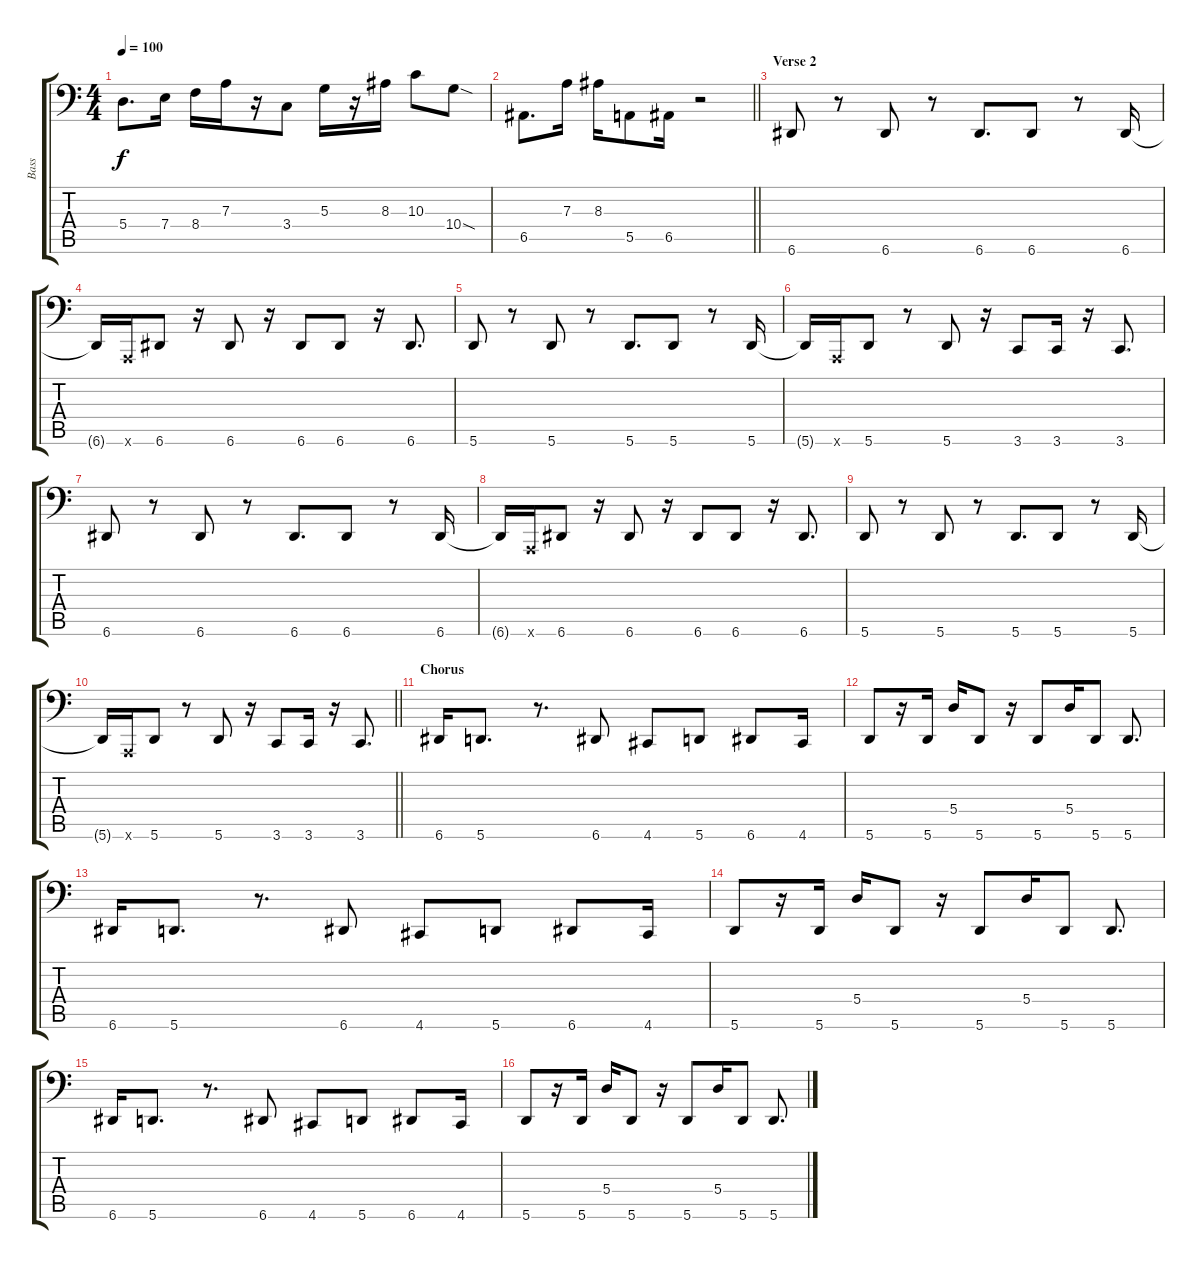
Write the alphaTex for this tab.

\track ("Bass" "Bass") {instrument electricbassfinger}
\staff {score tabs}
\tuning (C3 G2 D2 A1 E1 A0) {hide}
\ts (4 4)
\tempo 100
\clef f4
\ks c
5.4.8{d dy f} 7.4.16 8.4.16 7.3.16 r.16 3.4.8 5.3.16 r.16 8.3.16 10.3.8 10.4{sod}.8 |
\barLineRight lightlight
6.5.8{d} 7.3.16 8.3.16 5.5.8 6.5.16 r.2 |
\section ("" "Verse 2")
6.6.8{volume 16} r.8 6.6.8 r.8 6.6.8{d} 6.6.8 r.8 6.6.16 |
6.6{t}.16 0.6{x}.16 6.6.8 r.16 6.6.8 r.16 6.6.8 6.6.8 r.16 6.6.8{d} |
5.6.8 r.8 5.6.8 r.8 5.6.8{d} 5.6.8 r.8 5.6.16 |
5.6{t}.16 0.6{x}.16 5.6.8 r.8 5.6.8 r.16 3.6.8 3.6.16 r.16 3.6.8{d} |
6.6.8 r.8 6.6.8 r.8 6.6.8{d} 6.6.8 r.8 6.6.16 |
6.6{t}.16 0.6{x}.16 6.6.8 r.16 6.6.8 r.16 6.6.8 6.6.8 r.16 6.6.8{d} |
5.6.8 r.8 5.6.8 r.8 5.6.8{d} 5.6.8 r.8 5.6.16 |
\barLineRight lightlight
5.6{t}.16 0.6{x}.16 5.6.8 r.8 5.6.8 r.16 3.6.8 3.6.16 r.16 3.6.8{d} |
\section ("" "Chorus")
6.6.16 5.6.8{d} r.8{d} 6.6.8 4.6.8 5.6.8 6.6.8 4.6.16 |
5.6.8 r.16 5.6.16 5.4.16 5.6.8 r.16 5.6.8 5.4.16 5.6.8 5.6.8{d} |
6.6.16 5.6.8{d} r.8{d} 6.6.8 4.6.8 5.6.8 6.6.8 4.6.16 |
5.6.8 r.16 5.6.16 5.4.16 5.6.8 r.16 5.6.8 5.4.16 5.6.8 5.6.8{d} |
6.6.16 5.6.8{d} r.8{d} 6.6.8 4.6.8 5.6.8 6.6.8 4.6.16 |
5.6.8 r.16 5.6.16 5.4.16 5.6.8 r.16 5.6.8 5.4.16 5.6.8 5.6.8{d}
